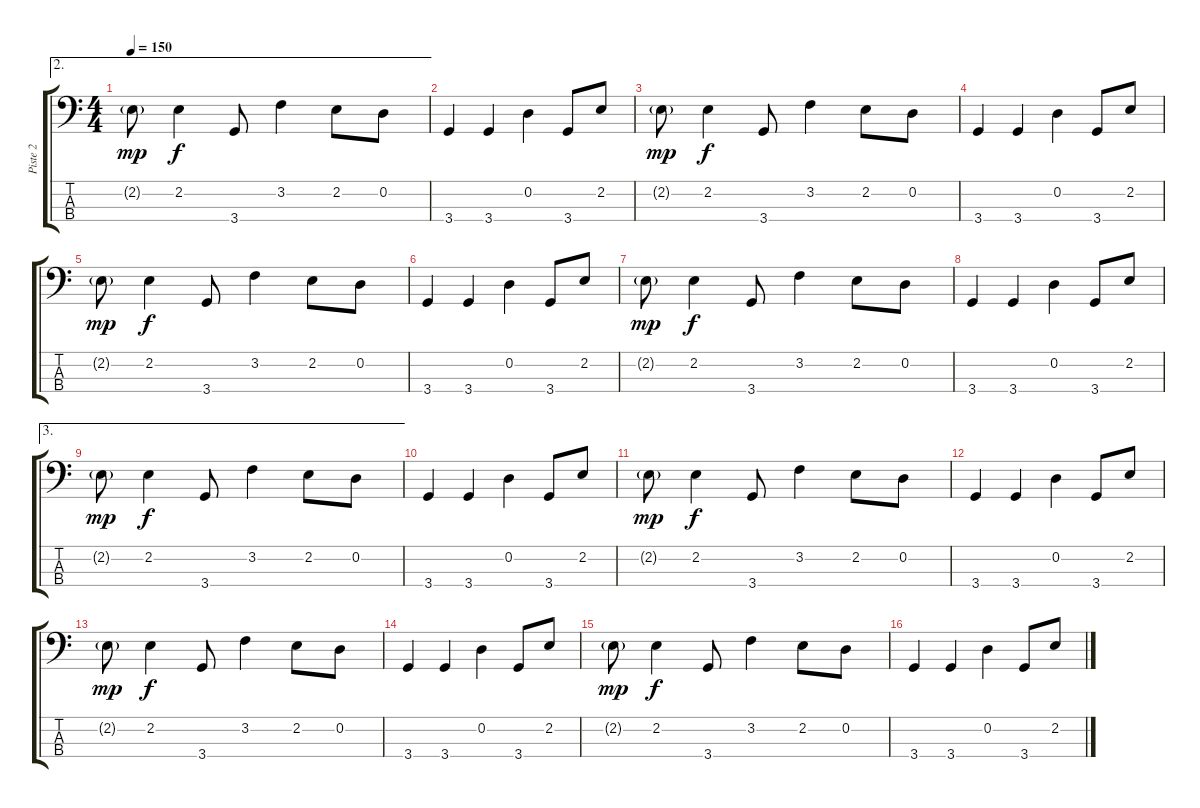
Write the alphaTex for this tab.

\track ("Piste 2" "Piste 2") {instrument electricbassfinger}
\staff {score tabs}
\tuning (G2 D2 A1 E1) {hide}
\ae 2
\ts (4 4)
\tempo 150
\clef f4
\ks c
2.2{g}.8{dy mp} 2.2.4{dy f} 3.4.8 3.2.4 2.2.8 0.2.8 |
3.4.4 3.4.4 0.2.4 3.4.8 2.2.8 |
2.2{g}.8{dy mp} 2.2.4{dy f} 3.4.8 3.2.4 2.2.8 0.2.8 |
3.4.4 3.4.4 0.2.4 3.4.8 2.2.8 |
2.2{g}.8{dy mp} 2.2.4{dy f} 3.4.8 3.2.4 2.2.8 0.2.8 |
3.4.4 3.4.4 0.2.4 3.4.8 2.2.8 |
2.2{g}.8{dy mp} 2.2.4{dy f} 3.4.8 3.2.4 2.2.8 0.2.8 |
3.4.4 3.4.4 0.2.4 3.4.8 2.2.8 |
\ae 3
2.2{g}.8{dy mp} 2.2.4{dy f} 3.4.8 3.2.4 2.2.8 0.2.8 |
3.4.4 3.4.4 0.2.4 3.4.8 2.2.8 |
2.2{g}.8{dy mp} 2.2.4{dy f} 3.4.8 3.2.4 2.2.8 0.2.8 |
3.4.4 3.4.4 0.2.4 3.4.8 2.2.8 |
2.2{g}.8{dy mp} 2.2.4{dy f} 3.4.8 3.2.4 2.2.8 0.2.8 |
3.4.4 3.4.4 0.2.4 3.4.8 2.2.8 |
2.2{g}.8{dy mp} 2.2.4{dy f} 3.4.8 3.2.4 2.2.8 0.2.8 |
3.4.4 3.4.4 0.2.4 3.4.8 2.2.8
